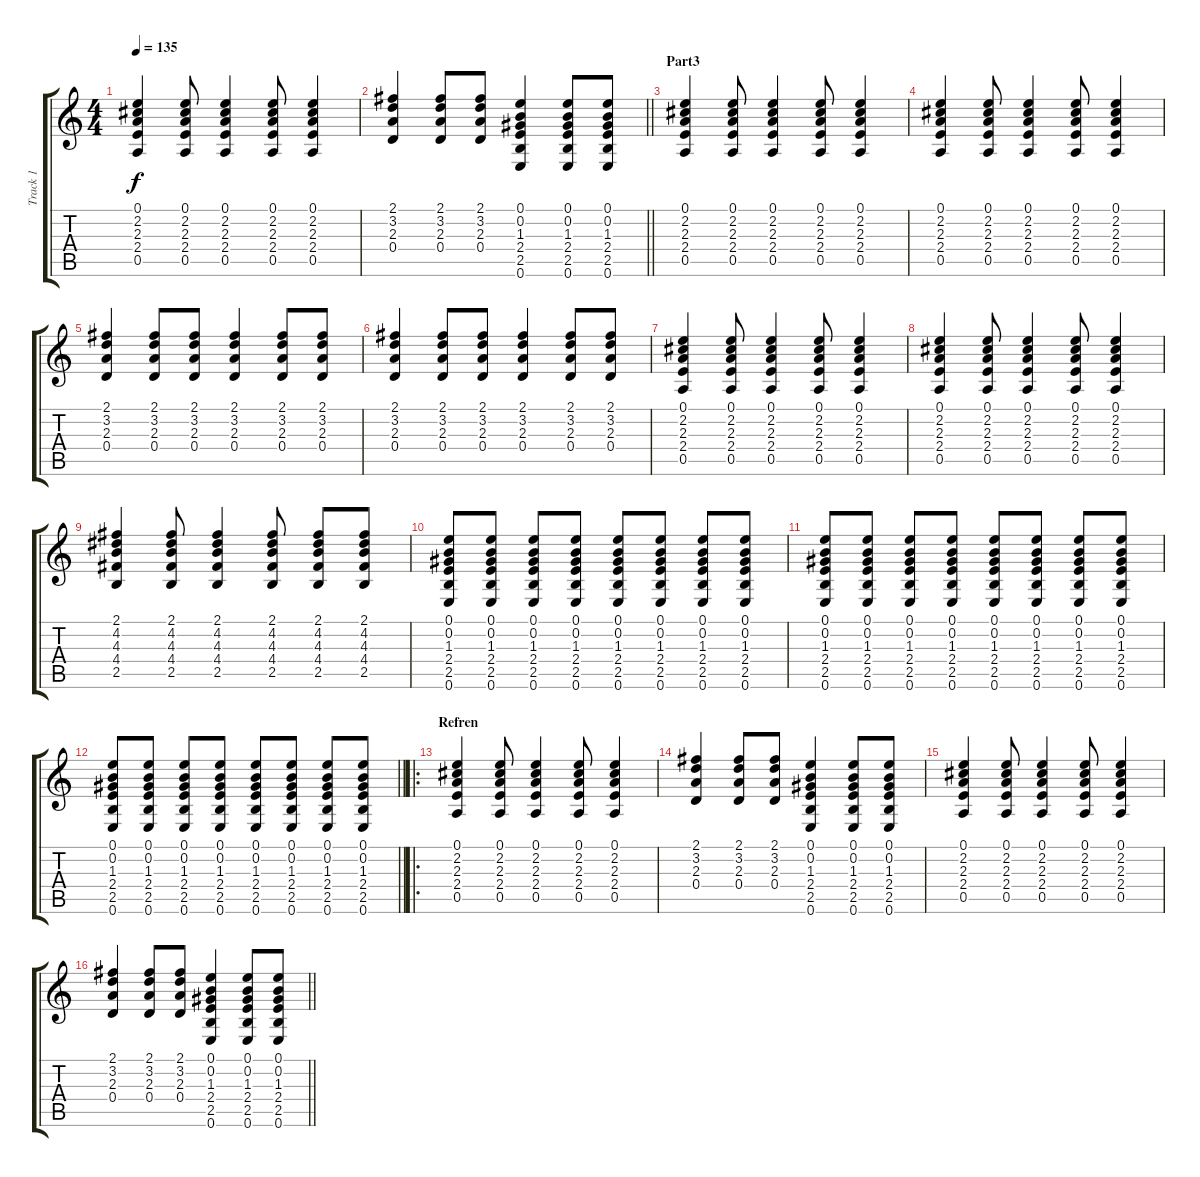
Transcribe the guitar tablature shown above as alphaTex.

\track ("Track 1" "Track 1") {instrument acousticguitarsteel}
\staff {score tabs}
\tuning (E4 B3 G3 D3 A2 E2) {hide}
\ts (4 4)
\tempo 135
\clef g2
\ks c
(0.1 2.2 2.3 2.4 0.5).4{dy f} (0.1 2.2 2.3 2.4 0.5).8 (0.1 2.2 2.3 2.4 0.5).4 (0.1 2.2 2.3 2.4 0.5).8 (0.1 2.2 2.3 2.4 0.5).4 |
\barLineRight lightlight
(2.1 3.2 2.3 0.4).4 (2.1 3.2 2.3 0.4).8 (2.1 3.2 2.3 0.4).8 (0.1 0.2 1.3 2.4 2.5 0.6).4 (0.1 0.2 1.3 2.4 2.5 0.6).8 (0.1 0.2 1.3 2.4 2.5 0.6).8 |
\section ("" "Part3")
(0.1 2.2 2.3 2.4 0.5).4 (0.1 2.2 2.3 2.4 0.5).8 (0.1 2.2 2.3 2.4 0.5).4 (0.1 2.2 2.3 2.4 0.5).8 (0.1 2.2 2.3 2.4 0.5).4 |
(0.1 2.2 2.3 2.4 0.5).4 (0.1 2.2 2.3 2.4 0.5).8 (0.1 2.2 2.3 2.4 0.5).4 (0.1 2.2 2.3 2.4 0.5).8 (0.1 2.2 2.3 2.4 0.5).4 |
(2.1 3.2 2.3 0.4).4 (2.1 3.2 2.3 0.4).8 (2.1 3.2 2.3 0.4).8 (2.1 3.2 2.3 0.4).4 (2.1 3.2 2.3 0.4).8 (2.1 3.2 2.3 0.4).8 |
(2.1 3.2 2.3 0.4).4 (2.1 3.2 2.3 0.4).8 (2.1 3.2 2.3 0.4).8 (2.1 3.2 2.3 0.4).4 (2.1 3.2 2.3 0.4).8 (2.1 3.2 2.3 0.4).8 |
(0.1 2.2 2.3 2.4 0.5).4 (0.1 2.2 2.3 2.4 0.5).8 (0.1 2.2 2.3 2.4 0.5).4 (0.1 2.2 2.3 2.4 0.5).8 (0.1 2.2 2.3 2.4 0.5).4 |
(0.1 2.2 2.3 2.4 0.5).4 (0.1 2.2 2.3 2.4 0.5).8 (0.1 2.2 2.3 2.4 0.5).4 (0.1 2.2 2.3 2.4 0.5).8 (0.1 2.2 2.3 2.4 0.5).4 |
(2.1 4.2 4.3 4.4 2.5).4 (2.1 4.2 4.3 4.4 2.5).8 (2.1 4.2 4.3 4.4 2.5).4 (2.1 4.2 4.3 4.4 2.5).8 (2.1 4.2 4.3 4.4 2.5).8 (2.1 4.2 4.3 4.4 2.5).8 |
(0.1 0.2 1.3 2.4 2.5 0.6).8 (0.1 0.2 1.3 2.4 2.5 0.6).8 (0.1 0.2 1.3 2.4 2.5 0.6).8 (0.1 0.2 1.3 2.4 2.5 0.6).8 (0.1 0.2 1.3 2.4 2.5 0.6).8 (0.1 0.2 1.3 2.4 2.5 0.6).8 (0.1 0.2 1.3 2.4 2.5 0.6).8 (0.1 0.2 1.3 2.4 2.5 0.6).8 |
(0.1 0.2 1.3 2.4 2.5 0.6).8 (0.1 0.2 1.3 2.4 2.5 0.6).8 (0.1 0.2 1.3 2.4 2.5 0.6).8 (0.1 0.2 1.3 2.4 2.5 0.6).8 (0.1 0.2 1.3 2.4 2.5 0.6).8 (0.1 0.2 1.3 2.4 2.5 0.6).8 (0.1 0.2 1.3 2.4 2.5 0.6).8 (0.1 0.2 1.3 2.4 2.5 0.6).8 |
\barLineRight lightlight
(0.1 0.2 1.3 2.4 2.5 0.6).8 (0.1 0.2 1.3 2.4 2.5 0.6).8 (0.1 0.2 1.3 2.4 2.5 0.6).8 (0.1 0.2 1.3 2.4 2.5 0.6).8 (0.1 0.2 1.3 2.4 2.5 0.6).8 (0.1 0.2 1.3 2.4 2.5 0.6).8 (0.1 0.2 1.3 2.4 2.5 0.6).8 (0.1 0.2 1.3 2.4 2.5 0.6).8 |
\ro
\section ("" "Refren")
(0.1 2.2 2.3 2.4 0.5).4 (0.1 2.2 2.3 2.4 0.5).8 (0.1 2.2 2.3 2.4 0.5).4 (0.1 2.2 2.3 2.4 0.5).8 (0.1 2.2 2.3 2.4 0.5).4 |
(2.1 3.2 2.3 0.4).4 (2.1 3.2 2.3 0.4).8 (2.1 3.2 2.3 0.4).8 (0.1 0.2 1.3 2.4 2.5 0.6).4 (0.1 0.2 1.3 2.4 2.5 0.6).8 (0.1 0.2 1.3 2.4 2.5 0.6).8 |
(0.1 2.2 2.3 2.4 0.5).4 (0.1 2.2 2.3 2.4 0.5).8 (0.1 2.2 2.3 2.4 0.5).4 (0.1 2.2 2.3 2.4 0.5).8 (0.1 2.2 2.3 2.4 0.5).4 |
\barLineRight lightlight
(2.1 3.2 2.3 0.4).4 (2.1 3.2 2.3 0.4).8 (2.1 3.2 2.3 0.4).8 (0.1 0.2 1.3 2.4 2.5 0.6).4 (0.1 0.2 1.3 2.4 2.5 0.6).8 (0.1 0.2 1.3 2.4 2.5 0.6).8
